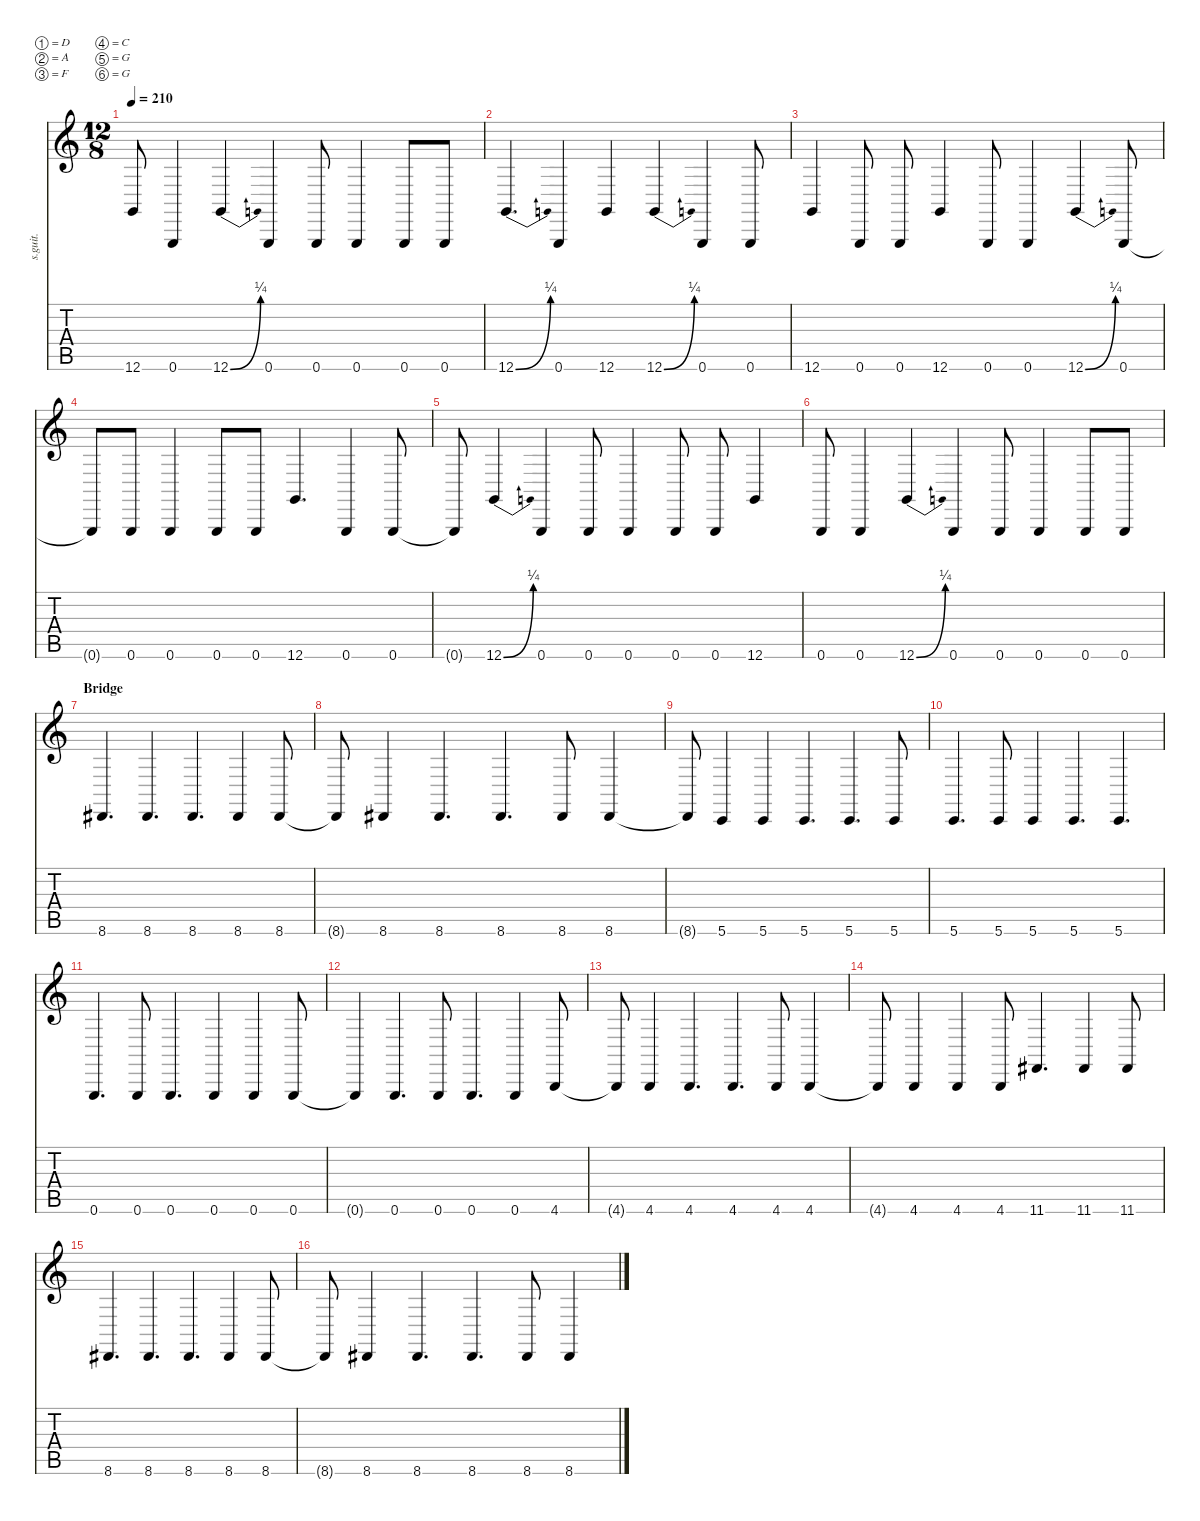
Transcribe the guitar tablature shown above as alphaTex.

\defaultSystemsLayout 4
\hideDynamics
\bracketExtendMode nobrackets
\track ("Bass" "s.guit.") {instrument electricbasspick}
\staff {score tabs}
\tuning (D3 A2 F2 C2 G1 G0)
\ts (12 8)
\tempo 210
\clef g2
\ks c
12.6{t}.8{lyrics (0 "") lyrics (1 "") lyrics (2 "") lyrics (3 "") lyrics (4 "") dy f} 0.6.4{lyrics (0 "") lyrics (1 "") lyrics (2 "") lyrics (3 "") lyrics (4 "")} 12.6{be (bend 0 0 15 1)}.4{lyrics (0 "") lyrics (1 "") lyrics (2 "") lyrics (3 "") lyrics (4 "")} 0.6.4{lyrics (0 "") lyrics (1 "") lyrics (2 "") lyrics (3 "") lyrics (4 "")} 0.6.8{lyrics (0 "") lyrics (1 "") lyrics (2 "") lyrics (3 "") lyrics (4 "")} 0.6.4{lyrics (0 "") lyrics (1 "") lyrics (2 "") lyrics (3 "") lyrics (4 "")} 0.6.8{lyrics (0 "") lyrics (1 "") lyrics (2 "") lyrics (3 "") lyrics (4 "")} 0.6.8{lyrics (0 "") lyrics (1 "") lyrics (2 "") lyrics (3 "") lyrics (4 "")} |
12.6{be (bend 0 0 15 1)}.4{d lyrics (0 "") lyrics (1 "") lyrics (2 "") lyrics (3 "") lyrics (4 "")} 0.6.4{lyrics (0 "") lyrics (1 "") lyrics (2 "") lyrics (3 "") lyrics (4 "")} 12.6.4{lyrics (0 "") lyrics (1 "") lyrics (2 "") lyrics (3 "") lyrics (4 "")} 12.6{be (bend 0 0 15 1)}.4{lyrics (0 "") lyrics (1 "") lyrics (2 "") lyrics (3 "") lyrics (4 "")} 0.6.4{lyrics (0 "") lyrics (1 "") lyrics (2 "") lyrics (3 "") lyrics (4 "")} 0.6.8{lyrics (0 "") lyrics (1 "") lyrics (2 "") lyrics (3 "") lyrics (4 "")} |
12.6.4{lyrics (0 "") lyrics (1 "") lyrics (2 "") lyrics (3 "") lyrics (4 "")} 0.6.8{lyrics (0 "") lyrics (1 "") lyrics (2 "") lyrics (3 "") lyrics (4 "")} 0.6.8{lyrics (0 "") lyrics (1 "") lyrics (2 "") lyrics (3 "") lyrics (4 "")} 12.6.4{lyrics (0 "") lyrics (1 "") lyrics (2 "") lyrics (3 "") lyrics (4 "")} 0.6.8{lyrics (0 "") lyrics (1 "") lyrics (2 "") lyrics (3 "") lyrics (4 "")} 0.6.4{lyrics (0 "") lyrics (1 "") lyrics (2 "") lyrics (3 "") lyrics (4 "")} 12.6{be (bend 0 0 15 1)}.4{lyrics (0 "") lyrics (1 "") lyrics (2 "") lyrics (3 "") lyrics (4 "")} 0.6.8{lyrics (0 "") lyrics (1 "") lyrics (2 "") lyrics (3 "") lyrics (4 "")} |
0.6{t}.8{lyrics (0 "") lyrics (1 "") lyrics (2 "") lyrics (3 "") lyrics (4 "")} 0.6.8{lyrics (0 "") lyrics (1 "") lyrics (2 "") lyrics (3 "") lyrics (4 "")} 0.6.4{lyrics (0 "") lyrics (1 "") lyrics (2 "") lyrics (3 "") lyrics (4 "")} 0.6.8{lyrics (0 "") lyrics (1 "") lyrics (2 "") lyrics (3 "") lyrics (4 "")} 0.6.8{lyrics (0 "") lyrics (1 "") lyrics (2 "") lyrics (3 "") lyrics (4 "")} 12.6.4{d lyrics (0 "") lyrics (1 "") lyrics (2 "") lyrics (3 "") lyrics (4 "")} 0.6.4{lyrics (0 "") lyrics (1 "") lyrics (2 "") lyrics (3 "") lyrics (4 "")} 0.6.8{lyrics (0 "") lyrics (1 "") lyrics (2 "") lyrics (3 "") lyrics (4 "")} |
0.6{t}.8{lyrics (0 "") lyrics (1 "") lyrics (2 "") lyrics (3 "") lyrics (4 "")} 12.6{be (bend 0 0 15 1)}.4{lyrics (0 "") lyrics (1 "") lyrics (2 "") lyrics (3 "") lyrics (4 "")} 0.6.4{lyrics (0 "") lyrics (1 "") lyrics (2 "") lyrics (3 "") lyrics (4 "")} 0.6.8{lyrics (0 "") lyrics (1 "") lyrics (2 "") lyrics (3 "") lyrics (4 "")} 0.6.4{lyrics (0 "") lyrics (1 "") lyrics (2 "") lyrics (3 "") lyrics (4 "")} 0.6.8{lyrics (0 "") lyrics (1 "") lyrics (2 "") lyrics (3 "") lyrics (4 "")} 0.6.8{lyrics (0 "") lyrics (1 "") lyrics (2 "") lyrics (3 "") lyrics (4 "")} 12.6.4{lyrics (0 "") lyrics (1 "") lyrics (2 "") lyrics (3 "") lyrics (4 "")} |
0.6.8{lyrics (0 "") lyrics (1 "") lyrics (2 "") lyrics (3 "") lyrics (4 "")} 0.6.4{lyrics (0 "") lyrics (1 "") lyrics (2 "") lyrics (3 "") lyrics (4 "")} 12.6{be (bend 0 0 15 1)}.4{lyrics (0 "") lyrics (1 "") lyrics (2 "") lyrics (3 "") lyrics (4 "")} 0.6.4{lyrics (0 "") lyrics (1 "") lyrics (2 "") lyrics (3 "") lyrics (4 "")} 0.6.8{lyrics (0 "") lyrics (1 "") lyrics (2 "") lyrics (3 "") lyrics (4 "")} 0.6.4{lyrics (0 "") lyrics (1 "") lyrics (2 "") lyrics (3 "") lyrics (4 "")} 0.6.8{lyrics (0 "") lyrics (1 "") lyrics (2 "") lyrics (3 "") lyrics (4 "")} 0.6.8{lyrics (0 "") lyrics (1 "") lyrics (2 "") lyrics (3 "") lyrics (4 "")} |
\section ("" "Bridge")
8.6{acc #}.4{d lyrics (0 "") lyrics (1 "") lyrics (2 "") lyrics (3 "") lyrics (4 "")} 8.6{acc #}.4{d lyrics (0 "") lyrics (1 "") lyrics (2 "") lyrics (3 "") lyrics (4 "")} 8.6{acc #}.4{d lyrics (0 "") lyrics (1 "") lyrics (2 "") lyrics (3 "") lyrics (4 "")} 8.6{acc #}.4{lyrics (0 "") lyrics (1 "") lyrics (2 "") lyrics (3 "") lyrics (4 "")} 8.6{acc #}.8{lyrics (0 "") lyrics (1 "") lyrics (2 "") lyrics (3 "") lyrics (4 "")} |
8.6{t acc #}.8{lyrics (0 "") lyrics (1 "") lyrics (2 "") lyrics (3 "") lyrics (4 "")} 8.6{acc #}.4{lyrics (0 "") lyrics (1 "") lyrics (2 "") lyrics (3 "") lyrics (4 "")} 8.6{acc #}.4{d lyrics (0 "") lyrics (1 "") lyrics (2 "") lyrics (3 "") lyrics (4 "")} 8.6{acc #}.4{d lyrics (0 "") lyrics (1 "") lyrics (2 "") lyrics (3 "") lyrics (4 "")} 8.6{acc #}.8{lyrics (0 "") lyrics (1 "") lyrics (2 "") lyrics (3 "") lyrics (4 "")} 8.6{acc #}.4{lyrics (0 "") lyrics (1 "") lyrics (2 "") lyrics (3 "") lyrics (4 "")} |
8.6{t acc #}.8{lyrics (0 "") lyrics (1 "") lyrics (2 "") lyrics (3 "") lyrics (4 "")} 5.6.4{lyrics (0 "") lyrics (1 "") lyrics (2 "") lyrics (3 "") lyrics (4 "")} 5.6.4{lyrics (0 "") lyrics (1 "") lyrics (2 "") lyrics (3 "") lyrics (4 "")} 5.6.4{d lyrics (0 "") lyrics (1 "") lyrics (2 "") lyrics (3 "") lyrics (4 "")} 5.6.4{d lyrics (0 "") lyrics (1 "") lyrics (2 "") lyrics (3 "") lyrics (4 "")} 5.6.8{lyrics (0 "") lyrics (1 "") lyrics (2 "") lyrics (3 "") lyrics (4 "")} |
5.6.4{d lyrics (0 "") lyrics (1 "") lyrics (2 "") lyrics (3 "") lyrics (4 "")} 5.6.8{lyrics (0 "") lyrics (1 "") lyrics (2 "") lyrics (3 "") lyrics (4 "")} 5.6.4{lyrics (0 "") lyrics (1 "") lyrics (2 "") lyrics (3 "") lyrics (4 "")} 5.6.4{d lyrics (0 "") lyrics (1 "") lyrics (2 "") lyrics (3 "") lyrics (4 "")} 5.6.4{d lyrics (0 "") lyrics (1 "") lyrics (2 "") lyrics (3 "") lyrics (4 "")} |
0.6.4{d lyrics (0 "") lyrics (1 "") lyrics (2 "") lyrics (3 "") lyrics (4 "")} 0.6.8{lyrics (0 "") lyrics (1 "") lyrics (2 "") lyrics (3 "") lyrics (4 "")} 0.6.4{d lyrics (0 "") lyrics (1 "") lyrics (2 "") lyrics (3 "") lyrics (4 "")} 0.6.4{lyrics (0 "") lyrics (1 "") lyrics (2 "") lyrics (3 "") lyrics (4 "")} 0.6.4{lyrics (0 "") lyrics (1 "") lyrics (2 "") lyrics (3 "") lyrics (4 "")} 0.6.8{lyrics (0 "") lyrics (1 "") lyrics (2 "") lyrics (3 "") lyrics (4 "")} |
0.6{t}.4{lyrics (0 "") lyrics (1 "") lyrics (2 "") lyrics (3 "") lyrics (4 "")} 0.6.4{d lyrics (0 "") lyrics (1 "") lyrics (2 "") lyrics (3 "") lyrics (4 "")} 0.6.8{lyrics (0 "") lyrics (1 "") lyrics (2 "") lyrics (3 "") lyrics (4 "")} 0.6.4{d lyrics (0 "") lyrics (1 "") lyrics (2 "") lyrics (3 "") lyrics (4 "")} 0.6.4{lyrics (0 "") lyrics (1 "") lyrics (2 "") lyrics (3 "") lyrics (4 "")} 4.6.8{lyrics (0 "") lyrics (1 "") lyrics (2 "") lyrics (3 "") lyrics (4 "")} |
4.6{t}.8{lyrics (0 "") lyrics (1 "") lyrics (2 "") lyrics (3 "") lyrics (4 "")} 4.6.4{lyrics (0 "") lyrics (1 "") lyrics (2 "") lyrics (3 "") lyrics (4 "")} 4.6.4{d lyrics (0 "") lyrics (1 "") lyrics (2 "") lyrics (3 "") lyrics (4 "")} 4.6.4{d lyrics (0 "") lyrics (1 "") lyrics (2 "") lyrics (3 "") lyrics (4 "")} 4.6.8{lyrics (0 "") lyrics (1 "") lyrics (2 "") lyrics (3 "") lyrics (4 "")} 4.6.4{lyrics (0 "") lyrics (1 "") lyrics (2 "") lyrics (3 "") lyrics (4 "")} |
4.6{t}.8{lyrics (0 "") lyrics (1 "") lyrics (2 "") lyrics (3 "") lyrics (4 "")} 4.6.4{lyrics (0 "") lyrics (1 "") lyrics (2 "") lyrics (3 "") lyrics (4 "")} 4.6.4{lyrics (0 "") lyrics (1 "") lyrics (2 "") lyrics (3 "") lyrics (4 "")} 4.6.8{lyrics (0 "") lyrics (1 "") lyrics (2 "") lyrics (3 "") lyrics (4 "")} 11.6{acc #}.4{d lyrics (0 "") lyrics (1 "") lyrics (2 "") lyrics (3 "") lyrics (4 "")} 11.6{acc #}.4{lyrics (0 "") lyrics (1 "") lyrics (2 "") lyrics (3 "") lyrics (4 "")} 11.6{acc #}.8{lyrics (0 "") lyrics (1 "") lyrics (2 "") lyrics (3 "") lyrics (4 "")} |
8.6{acc #}.4{d lyrics (0 "") lyrics (1 "") lyrics (2 "") lyrics (3 "") lyrics (4 "")} 8.6{acc #}.4{d lyrics (0 "") lyrics (1 "") lyrics (2 "") lyrics (3 "") lyrics (4 "")} 8.6{acc #}.4{d lyrics (0 "") lyrics (1 "") lyrics (2 "") lyrics (3 "") lyrics (4 "")} 8.6{acc #}.4{lyrics (0 "") lyrics (1 "") lyrics (2 "") lyrics (3 "") lyrics (4 "")} 8.6{acc #}.8{lyrics (0 "") lyrics (1 "") lyrics (2 "") lyrics (3 "") lyrics (4 "")} |
8.6{t acc #}.8{lyrics (0 "") lyrics (1 "") lyrics (2 "") lyrics (3 "") lyrics (4 "")} 8.6{acc #}.4{lyrics (0 "") lyrics (1 "") lyrics (2 "") lyrics (3 "") lyrics (4 "")} 8.6{acc #}.4{d lyrics (0 "") lyrics (1 "") lyrics (2 "") lyrics (3 "") lyrics (4 "")} 8.6{acc #}.4{d lyrics (0 "") lyrics (1 "") lyrics (2 "") lyrics (3 "") lyrics (4 "")} 8.6{acc #}.8{lyrics (0 "") lyrics (1 "") lyrics (2 "") lyrics (3 "") lyrics (4 "")} 8.6{acc #}.4{lyrics (0 "") lyrics (1 "") lyrics (2 "") lyrics (3 "") lyrics (4 "")}
